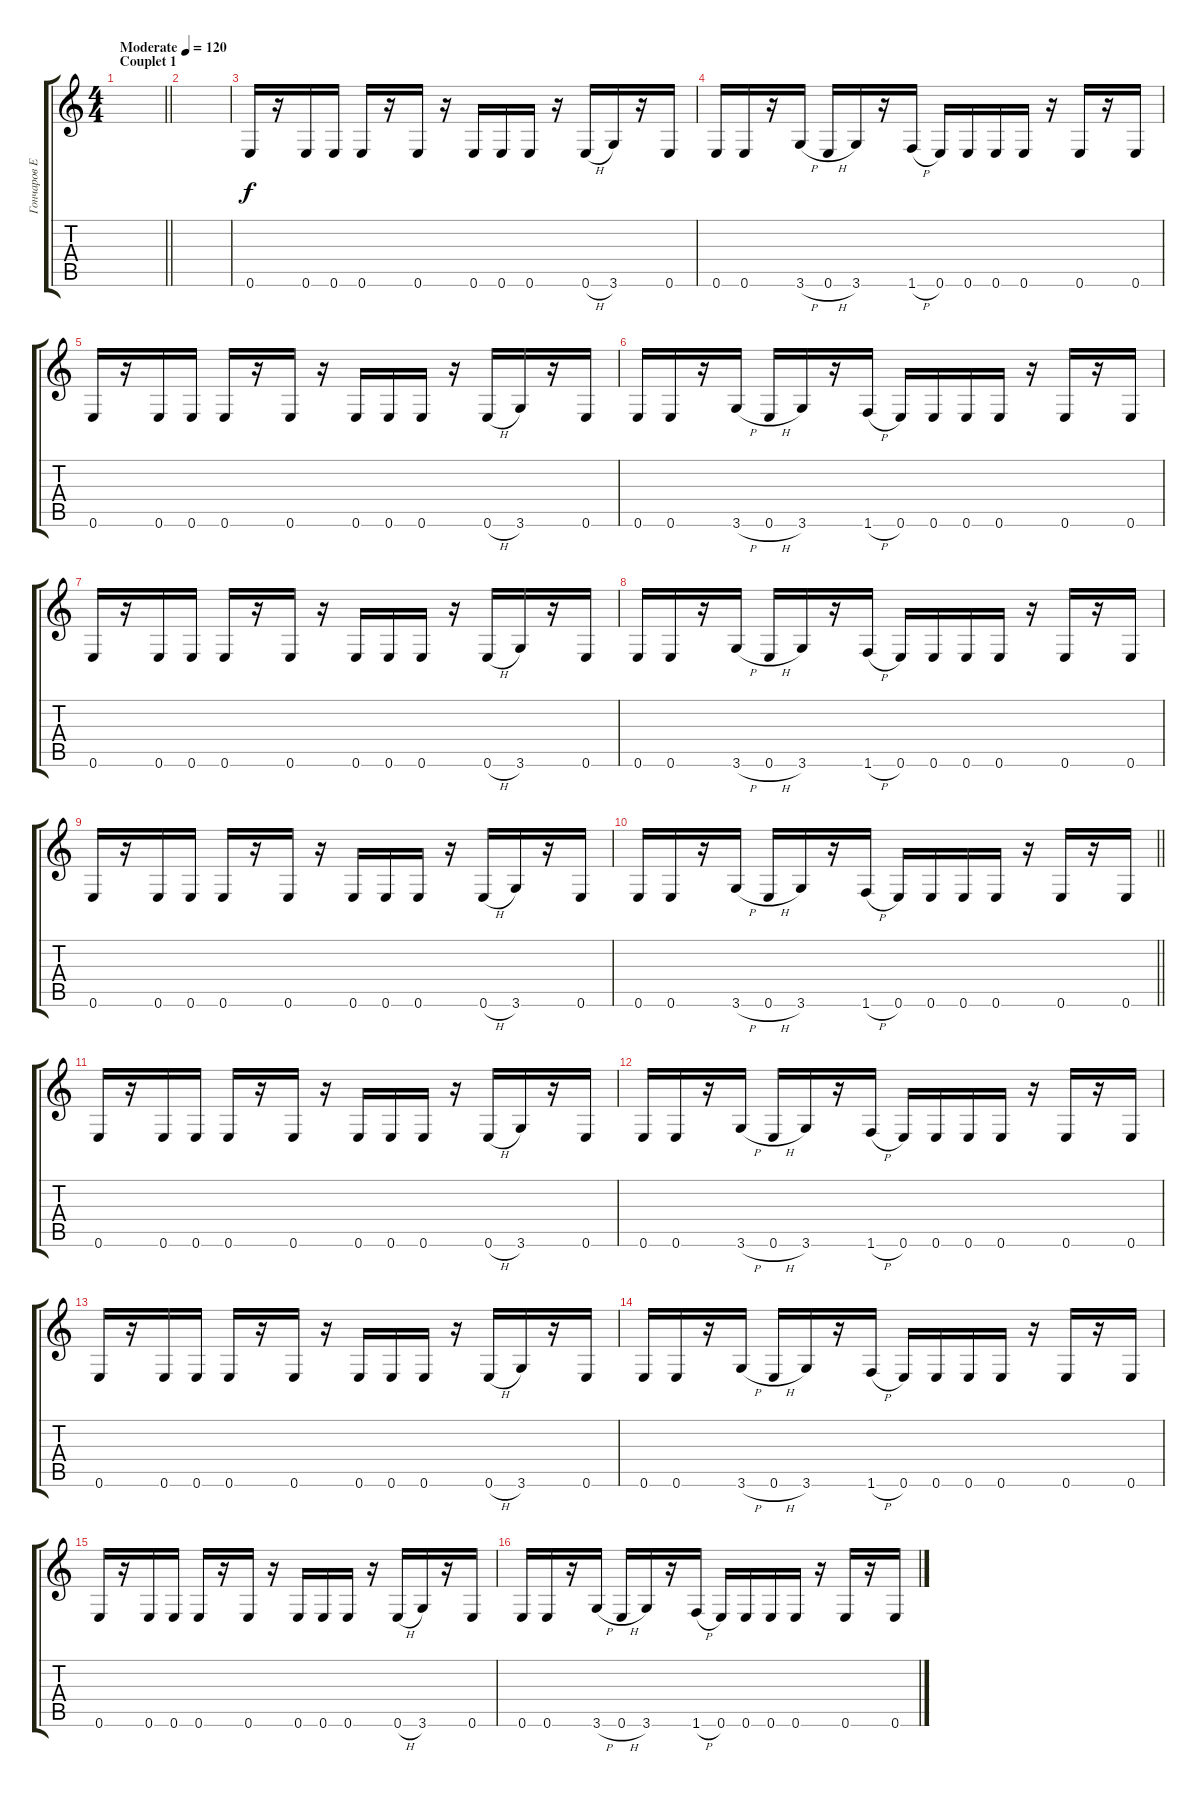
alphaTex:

\track ("Гончаров Евгений" "Гончаров Е") {instrument overdrivenguitar}
\staff {score tabs}
\tuning (E4 B3 G3 D3 A2 E2) {hide}
\ts (4 4)
\section ("" "Couplet 1")
\tempo (120 "Moderate")
\clef g2
\barLineRight lightlight
\ks c
|
|
0.6.16 r.16 0.6.16 0.6.16 0.6.16 r.16 0.6.16 r.16 0.6.16 0.6.16 0.6.16 r.16 0.6{h}.16 3.6.16 r.16 0.6.16 |
0.6.16 0.6.16 r.16 3.6{h}.16 0.6{h}.16 3.6.16 r.16 1.6{h}.16 0.6.16 0.6.16 0.6.16 0.6.16 r.16 0.6.16 r.16 0.6.16 |
0.6.16 r.16 0.6.16 0.6.16 0.6.16 r.16 0.6.16 r.16 0.6.16 0.6.16 0.6.16 r.16 0.6{h}.16 3.6.16 r.16 0.6.16 |
0.6.16 0.6.16 r.16 3.6{h}.16 0.6{h}.16 3.6.16 r.16 1.6{h}.16 0.6.16 0.6.16 0.6.16 0.6.16 r.16 0.6.16 r.16 0.6.16 |
0.6.16 r.16 0.6.16 0.6.16 0.6.16 r.16 0.6.16 r.16 0.6.16 0.6.16 0.6.16 r.16 0.6{h}.16 3.6.16 r.16 0.6.16 |
0.6.16 0.6.16 r.16 3.6{h}.16 0.6{h}.16 3.6.16 r.16 1.6{h}.16 0.6.16 0.6.16 0.6.16 0.6.16 r.16 0.6.16 r.16 0.6.16 |
0.6.16 r.16 0.6.16 0.6.16 0.6.16 r.16 0.6.16 r.16 0.6.16 0.6.16 0.6.16 r.16 0.6{h}.16 3.6.16 r.16 0.6.16 |
\barLineRight lightlight
0.6.16 0.6.16 r.16 3.6{h}.16 0.6{h}.16 3.6.16 r.16 1.6{h}.16 0.6.16 0.6.16 0.6.16 0.6.16 r.16 0.6.16 r.16 0.6.16 |
0.6.16 r.16 0.6.16 0.6.16 0.6.16 r.16 0.6.16 r.16 0.6.16 0.6.16 0.6.16 r.16 0.6{h}.16 3.6.16 r.16 0.6.16 |
0.6.16 0.6.16 r.16 3.6{h}.16 0.6{h}.16 3.6.16 r.16 1.6{h}.16 0.6.16 0.6.16 0.6.16 0.6.16 r.16 0.6.16 r.16 0.6.16 |
0.6.16 r.16 0.6.16 0.6.16 0.6.16 r.16 0.6.16 r.16 0.6.16 0.6.16 0.6.16 r.16 0.6{h}.16 3.6.16 r.16 0.6.16 |
0.6.16 0.6.16 r.16 3.6{h}.16 0.6{h}.16 3.6.16 r.16 1.6{h}.16 0.6.16 0.6.16 0.6.16 0.6.16 r.16 0.6.16 r.16 0.6.16 |
0.6.16 r.16 0.6.16 0.6.16 0.6.16 r.16 0.6.16 r.16 0.6.16 0.6.16 0.6.16 r.16 0.6{h}.16 3.6.16 r.16 0.6.16 |
0.6.16 0.6.16 r.16 3.6{h}.16 0.6{h}.16 3.6.16 r.16 1.6{h}.16 0.6.16 0.6.16 0.6.16 0.6.16 r.16 0.6.16 r.16 0.6.16
